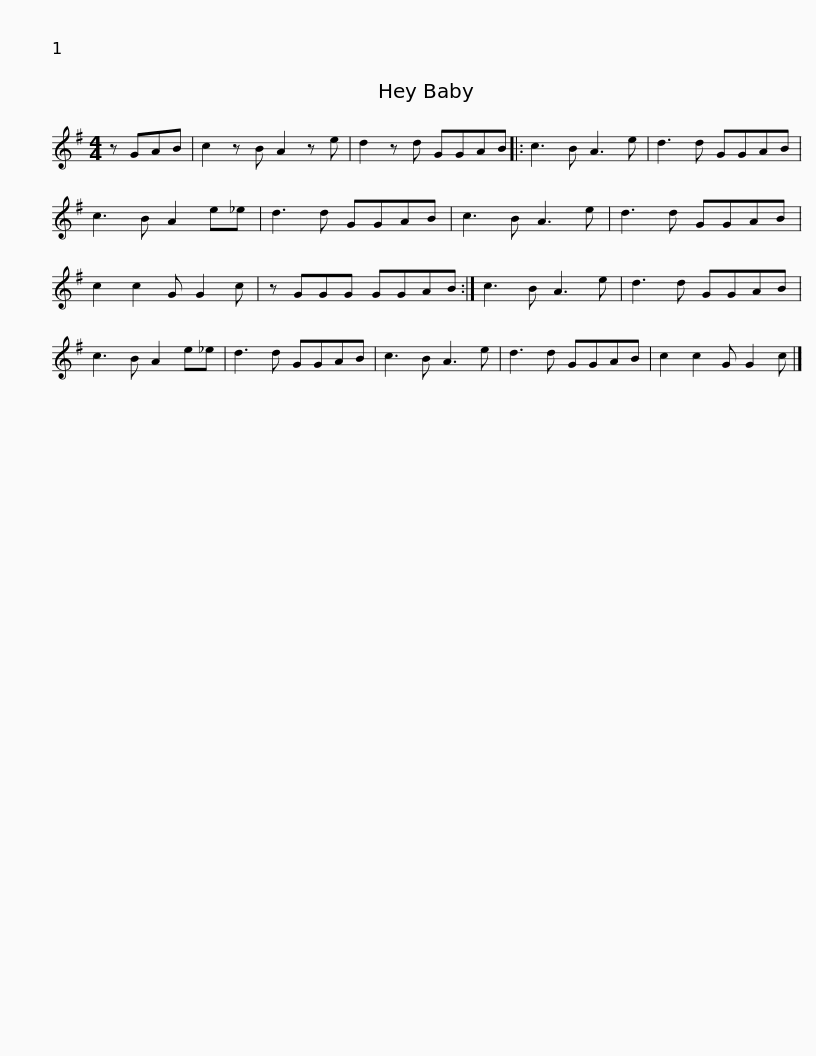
X:1
L:1/8
M:4/4
I:linebreak $
K:G
V:1 treble
V:1
 z GAB | c2 z B A2 z e | d2 z d GGAB |: c3 B A3 e | d3 d GGAB | %5
 c3 B A2 e_e |$ d3 d GGAB | c3 B A3 e | d3 d GGAB | c2 c2 G G2 c | %10
 z GGG GGAB :| c3 B A3 e |$ d3 d GGAB | c3 B A2 e_e | d3 d GGAB | %15
 c3 B A3 e | d3 d GGAB | c2 c2 G G2 c |] %18
